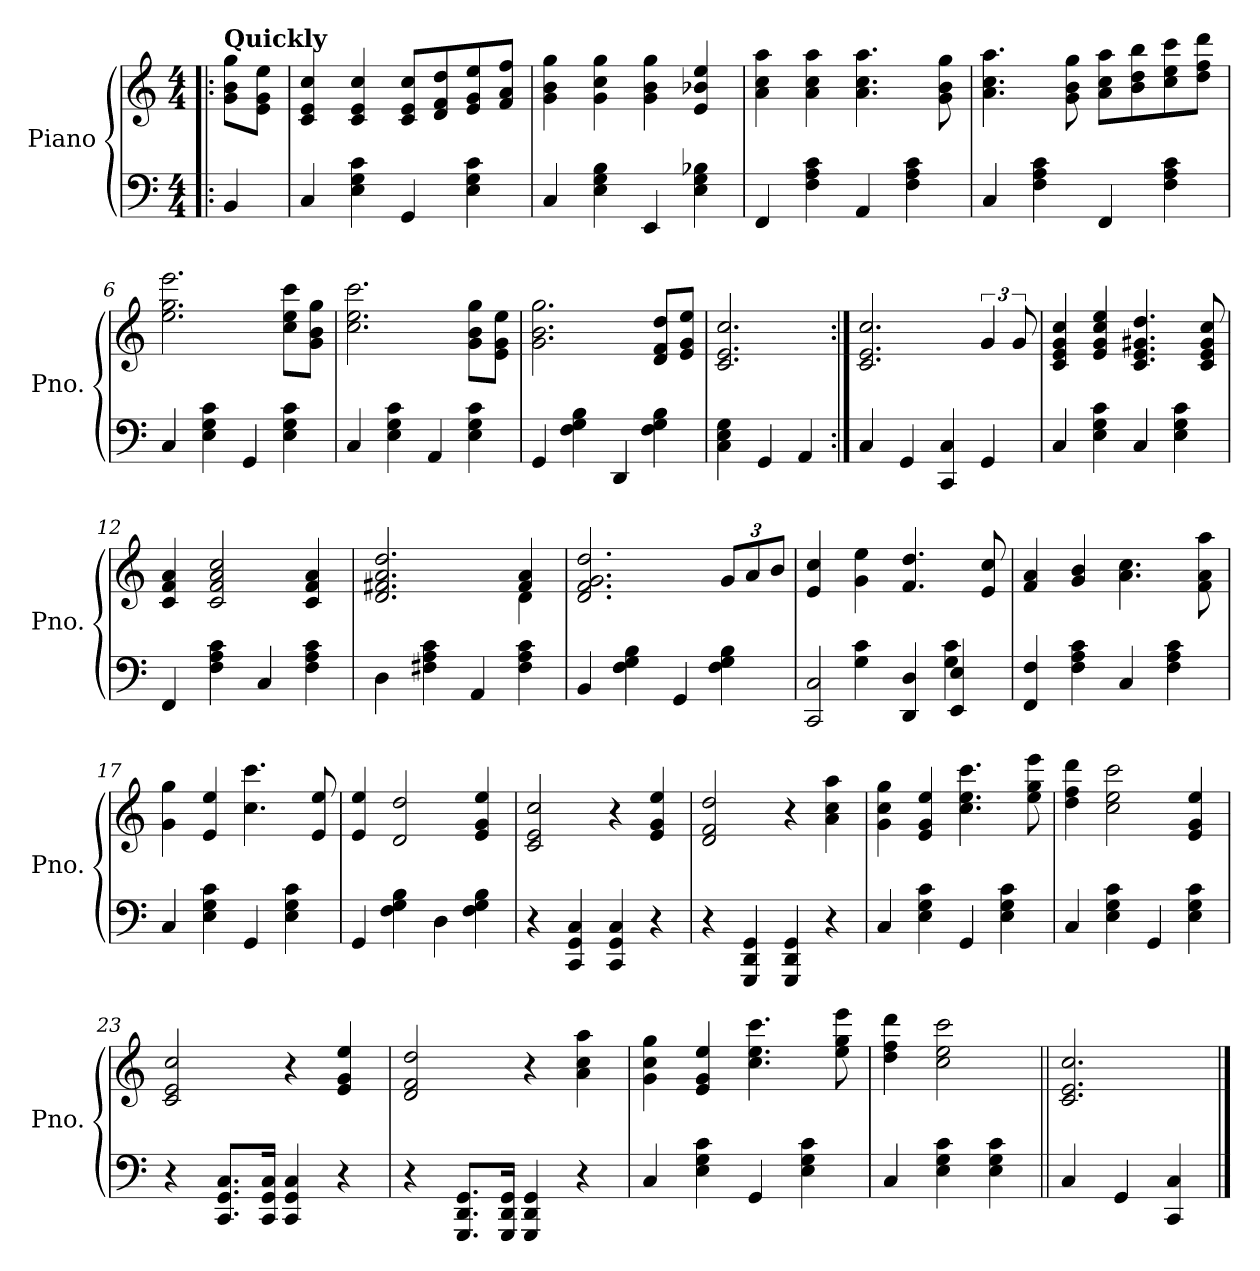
**kern	**kern
*part1	*part1
*staff2	*staff1
*I"Piano	*
*I'Pno.	*
*clefF4	*clefG2
*k[]	*k[]
*M4/4	*M4/4
=1!|:	=1!|:
!	!LO:TX:a:B:t=Quickly
4BB/	8g\ 8b\ 8gg\L
.	8e\ 8g\ 8ee\J
=2	=2
4C/	4c/ 4e/ 4cc/
4E\ 4G\ 4c\	4c/ 4e/ 4cc/
4GG/	8c/ 8e/ 8cc/L
.	8d/ 8f/ 8dd/
4E\ 4G\ 4c\	8e/ 8g/ 8ee/
.	8f/ 8a/ 8ff/J
=3	=3
4C/	4g\ 4b\ 4gg\
4E\ 4G\ 4B\	4g\ 4cc\ 4gg\
4EE/	4g\ 4b\ 4gg\
4E\ 4G\ 4B-X\	4e/ 4b-X/ 4ee/
=4	=4
4FF/	4a\ 4cc\ 4aa\
4F\ 4A\ 4c\	4a\ 4cc\ 4aa\
4AA/	4.a\ 4.cc\ 4.aa\
4F\ 4A\ 4c\	.
.	8g\ 8b\ 8gg\
=5	=5
4C/	4.a\ 4.cc\ 4.aa\
4F\ 4A\ 4c\	.
.	8g\ 8b\ 8gg\
4FF/	8a\ 8cc\ 8aa\L
.	8b\ 8dd\ 8bb\
4F\ 4A\ 4c\	8cc\ 8ee\ 8ccc\
.	8dd\ 8ff\ 8ddd\J
=6	=6
4C/	2.ee\ 2.gg\ 2.eee\
4E\ 4G\ 4c\	.
4GG/	.
4E\ 4G\ 4c\	8cc\ 8ee\ 8ccc\L
.	8g\ 8b\ 8gg\J
=7	=7
4C/	2.cc\ 2.ee\ 2.ccc\
4E\ 4G\ 4c\	.
4AA/	.
4E\ 4G\ 4c\	8g\ 8b\ 8gg\L
.	8e\ 8g\ 8ee\J
!!LO:LB:g=z
=8	=8
4GG/	2.g\ 2.b\ 2.gg\
4F\ 4G\ 4B\	.
4DD/	.
4F\ 4G\ 4B\	8d/ 8f/ 8dd/L
.	8e/ 8g/ 8ee/J
=9	=9
4C\ 4E\ 4G\	2.c/ 2.e/ 2.cc/
4GG/	.
4AA/	.
=10:|!	=10:|!
4C/	2.c/ 2.e/ 2.cc/
4GG/	.
4CC/ 4C/	.
4GG/	6g/
.	12g/
=11	=11
4C/	4c/ 4e/ 4g/ 4cc/
4E\ 4G\ 4c\	4e/ 4g/ 4cc/ 4ee/
4C/	4.c/ 4.e/ 4.g#X/ 4.dd/
4E\ 4G\ 4c\	.
.	8c/ 8e/ 8g#/ 8cc/
=12	=12
4FF/	4c/ 4f/ 4a/
4F\ 4A\ 4c\	2c/ 2f/ 2a/ 2cc/
4C/	.
4F\ 4A\ 4c\	4c/ 4f/ 4a/
=13	=13
*	*^
4D\	2.d/ 2.f#X/ 2.a/ 2.dd/	2.ryy
4F#X\ 4A\ 4c\	.	.
4AA/	.	.
4F#\ 4A\ 4c\	4f#/ 4a/	4d\
*	*v	*v
=14	=14
4BB/	2.d/ 2.f/ 2.g/ 2.dd/
4F\ 4G\ 4B\	.
4GG/	.
*	*Xbrackettup
4F\ 4G\ 4B\	12g/L
.	12a/
.	12b/J
!!LO:LB:g=z
=15	=15
*^	*
2CC/ 2C/	4ryy	4e/ 4cc/
.	4G\ 4c\	4g\ 4ee\
4DD/ 4D/	4ryy	4.f/ 4.dd/
4EE/ 4E/	4G\ 4c\	.
.	.	8e/ 8cc/
*v	*v	*
=16	=16
4FF/ 4F/	4f/ 4a/
4F\ 4A\ 4c\	4g/ 4b/
4C/	4.a\ 4.cc\
4F\ 4A\ 4c\	.
.	8f\ 8a\ 8aa\
=17	=17
4C/	4g\ 4gg\
4E\ 4G\ 4c\	4e/ 4ee/
4GG/	4.cc\ 4.ccc\
4E\ 4G\ 4c\	.
.	8e/ 8ee/
=18	=18
4GG/	4e/ 4ee/
4F\ 4G\ 4B\	2d/ 2dd/
4D\	.
4F\ 4G\ 4B\	4e/ 4g/ 4ee/
=19	=19
4r	2c/ 2e/ 2cc/
4CC/ 4GG/ 4C/	.
4CC/ 4GG/ 4C/	4r
4r	4e/ 4g/ 4ee/
=20	=20
4r	2d/ 2f/ 2dd/
4GGG/ 4DD/ 4GG/	.
4GGG/ 4DD/ 4GG/	4r
4r	4a\ 4cc\ 4aa\
=21	=21
4C/	4g\ 4cc\ 4gg\
4E\ 4G\ 4c\	4e/ 4g/ 4ee/
4GG/	4.cc\ 4.ee\ 4.ccc\
4E\ 4G\ 4c\	.
.	8ee\ 8gg\ 8eee\
=22	=22
4C/	4dd\ 4ff\ 4ddd\
4E\ 4G\ 4c\	2cc\ 2ee\ 2ccc\
4GG/	.
4E\ 4G\ 4c\	4e/ 4g/ 4ee/
!!LO:LB:g=z
=23	=23
4r	2c/ 2e/ 2cc/
8.CC/ 8.GG/ 8.C/L	.
16CC/ 16GG/ 16C/Jk	.
4CC/ 4GG/ 4C/	4r
4r	4e/ 4g/ 4ee/
=24	=24
4r	2d/ 2f/ 2dd/
8.GGG/ 8.DD/ 8.GG/L	.
16GGG/ 16DD/ 16GG/Jk	.
4GGG/ 4DD/ 4GG/	4r
4r	4a\ 4cc\ 4aa\
=25	=25
4C/	4g\ 4cc\ 4gg\
4E\ 4G\ 4c\	4e/ 4g/ 4ee/
4GG/	4.cc\ 4.ee\ 4.ccc\
4E\ 4G\ 4c\	.
.	8ee\ 8gg\ 8eee\
=26	=26
4C/	4dd\ 4ff\ 4ddd\
4E\ 4G\ 4c\	2cc\ 2ee\ 2ccc\
4E\ 4G\ 4c\	.
=27||	=27||
4C/	2.c/ 2.e/ 2.cc/
4GG/	.
4CC/ 4C/	.
==	==
*-	*-
